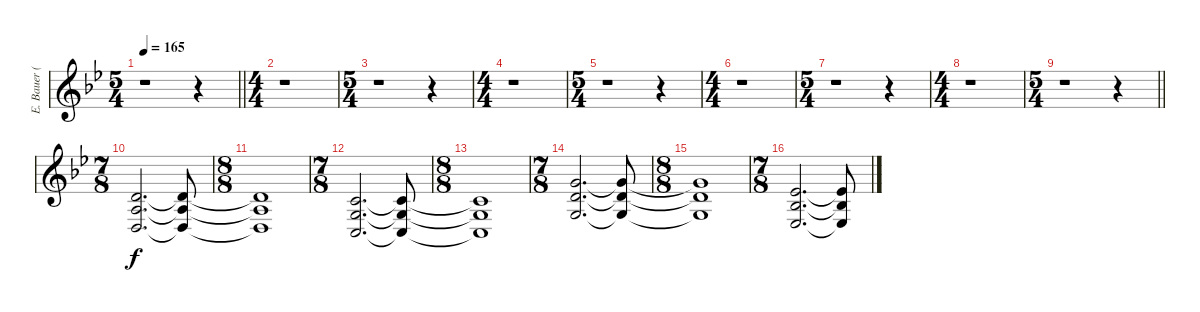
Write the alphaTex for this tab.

\track ("E. Bauer (Keyboard)" "E. Bauer (") {instrument stringensemble1}
\staff {score}
\tuning (E4 B3 G3 D3 A2 E2 B1) {hide}
\ts (5 4)
\tempo 165
\clef g2
\barLineRight lightlight
\ks gminor
r.1{dy f} r.4 |
\ts (4 4)
r.1 |
\ts (5 4)
r.1 r.4 |
\ts (4 4)
r.1 |
\ts (5 4)
r.1 r.4 |
\ts (4 4)
r.1 |
\ts (5 4)
r.1 r.4 |
\ts (4 4)
r.1 |
\ts (5 4)
\barLineRight lightlight
r.1 r.4 |
\ts (7 8)
(3.2 2.3 0.4).2{d instrument stringensemble1} (3.2{t} 2.3{t} 0.4{t}).8 |
\ts (8 8)
(3.2{t} 2.3{t} 0.4{t}).1 |
\ts (7 8)
(5.3 5.4 3.5).2{d} (5.3{t} 5.4{t} 3.5{t}).8 |
\ts (8 8)
(5.3{t} 5.4{t} 3.5{t}).1 |
\ts (7 8)
(8.2 7.3 5.4).2{d} (8.2{t} 7.3{t} 5.4{t}).8 |
\ts (8 8)
(8.2{t} 7.3{t} 5.4{t}).1 |
\ts (7 8)
(8.3 8.4 6.5).2{d} (8.3{t} 8.4{t} 6.5{t}).8
